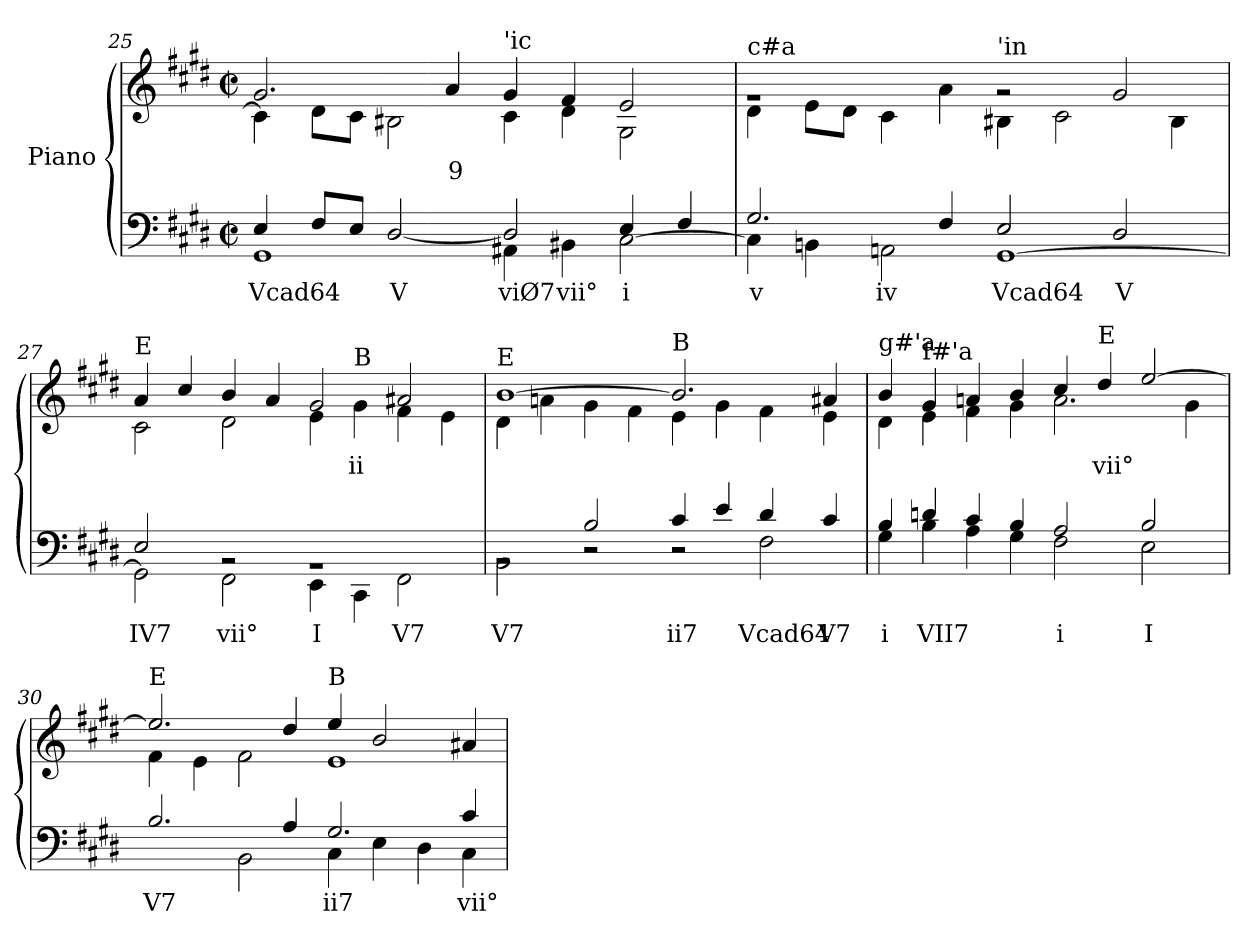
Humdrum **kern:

**kern	**text	**kern	**text
*part1	*part1	*part1	*part1
*staff2	*staff2	*staff1	*staff1
*I"Piano	*	*	*
!!LO:LB:g=z
*clefF4	*	*clefG2	*
*k[f#c#g#d#]	*	*k[f#c#g#d#]	*
*M4/2	*	*M4/2	*
*met(c|)	*	*met(c|)	*
=25	=25	=25	=25
*^	*	*	*
!	!	!	!LO:TX:a:t=c#in	!
!	!	!LO:LY:b	!	!
*	*^	*	*^	*
0ryy	4Ei/	1GG#j	Vcad64	2.g#Z/	4c#V\]	.
.	8F#i/L	.	.	.	8d#V\L	.
.	8Ei/J	.	.	.	8c#V\J	.
!	!	!	!LO:LY:b	!	!	!
.	[2D#i/	.	V	.	2B#XV\	.
!	!	!	!	!	!	!LO:LY:b
.	.	.	.	4aZ/	.	9
!	!	!	!	!LO:TX:a:t='ic	!	!
!	!	!	!LO:LY:b	!	!	!
.	2D#i/]	4AA#Xj\	viØ7	4g#Z/	4c#V\	.
!	!	!	!LO:LY:b	!	!	!
.	.	4BB#Xj\	vii°	4f#Z/	4d#V\	.
!	!	!	!LO:LY:b	!	!	!
.	4Ei/	[2C#j\	i	2eZ/	2G#V\	.
.	4F#i/	.	.	.	.	.
=26	=26	=26	=26	=26	=26	=26
!	!	!	!	!LO:TX:a:t=c#a	!	!
!	!	!	!LO:LY:b	!	!	!
0ryy	2.G#i/	4C#j\]	v	1rg	4d#V\	.
.	.	4BBnj\	.	.	8eV\L	.
.	.	.	.	.	8d#V\J	.
!	!	!	!LO:LY:b	!	!	!
.	.	2AAnj\	iv	.	4c#V\	.
.	4F#i/	.	.	.	4aV\	.
!	!	!	!	!LO:TX:a:t='in	!	!
!	!	!	!LO:LY:b	!	!	!
.	2Ei/	[1GG#j	Vcad64	2rg	4B#XV\	.
.	.	.	.	.	2c#V\	.
!	!	!	!LO:LY:b	!	!	!
.	2D#i/	.	V	2g#Z/	.	.
.	.	.	.	.	4B#V\	.
=27	=27	=27	=27	=27	=27	=27
!	!	!	!	!LO:TX:a:t=E	!	!
!	!	!	!LO:LY:b	!	!	!
0ryy	2Ei/	2GG#j\]	IV7	4aZ/	2c#V\	.
.	.	.	.	4cc#Z/	.	.
!	!	!	!LO:LY:b	!	!	!
.	2rBB	2FF#j\	vii°	4bZ/	2d#V\	.
.	.	.	.	4aZ/	.	.
!	!	!	!LO:LY:b	!	!	!
.	1rBB	4EEj\	I	2g#Z/	4eV\	.
!	!	!	!	!	!LO:TX:a:t=B	!
!	!	!	!	!	!	!LO:LY:b
.	.	4CC#j\	.	.	4g#V\	ii
!	!	!	!LO:LY:b	!	!	!
.	.	2FF#j\	V7	2a#XZ/	4f#V\	.
.	.	.	.	.	4eV\	.
=28	=28	=28	=28	=28	=28	=28
!	!	!	!	!LO:TX:a:t=E	!	!
!	!	!	!LO:LY:b	!	!	!
0ryy	2rBB	2BBj\	V7	[1bZ	4d#V\	.
.	.	.	.	.	4anV\	.
.	2Bi/	2r	.	.	4g#V\	.
.	.	.	.	.	4f#V\	.
!	!	!	!	!LO:TX:a:t=B	!	!
!	!	!	!LO:LY:b	!	!	!
.	4c#i/	2r	ii7	2.bZ/]	4eV\	.
.	4ei/	.	.	.	4g#V\	.
!	!	!	!LO:LY:b	!	!	!
.	4d#i/	2F#j\	Vcad64	.	4f#V\	.
!	!	!	!LO:LY:b	!	!	!
.	4c#i/	.	V7	4a#XZ/	4eV\	.
!!LO:LB:g=z	!!
=29	=29	=29	=29	=29	=29	=29
!	!	!	!	!LO:TX:a:t=g#'a	!	!
!	!	!	!LO:LY:b	!	!	!
0ryy	4Bi/	4G#j\	i	4bZ/	4d#V\	.
!	!	!	!	!LO:TX:a:t=f#'a	!	!
!	!	!	!LO:LY:b	!	!	!
.	4dni/	4Bj\	VII7	4g#Z/	4eV\	.
.	4c#i/	4Aj\	.	4anZ/	4f#V\	.
.	4Bi/	4G#j\	.	4bZ/	4g#V\	.
!	!	!	!LO:LY:b	!	!	!
.	2Ai/	2F#j\	i	4cc#Z/	2.aV\	.
!	!	!	!	!LO:TX:a:t=E	!	!
!	!	!	!	!	!	!LO:LY:b
.	.	.	.	4dd#Z/	.	vii°
!	!	!	!LO:LY:b	!	!	!
.	2Bi/	2Ej\	I	[2eeZ/	.	.
.	.	.	.	.	4g#V\	.
=30	=30	=30	=30	=30	=30	=30
!	!	!	!	!LO:TX:a:t=E	!	!
!	!	!	!LO:LY:b	!	!	!
0ryy	2.Bi/	2Bj\yy	V7	2.eeZ/]	4f#V\	.
.	.	.	.	.	4eV\	.
.	.	2BBj\	.	.	2f#V\	.
.	4Ai/	.	.	4dd#Z/	.	.
!	!	!	!	!LO:TX:a:t=B	!	!
!	!	!	!LO:LY:b	!	!	!
.	2.G#i/	4C#j\	ii7	4eeZ/	1eV	.
.	.	4Ej\	.	2bZ/	.	.
.	.	4D#j\	.	.	.	.
!	!	!	!LO:LY:b	!	!	!
.	4c#i/	4C#j\	vii°	4a#XZ/	.	.
*v	*v	*v	*	*	*	*
*	*	*v	*v	*
=	=	=	=
*-	*-	*-	*-
